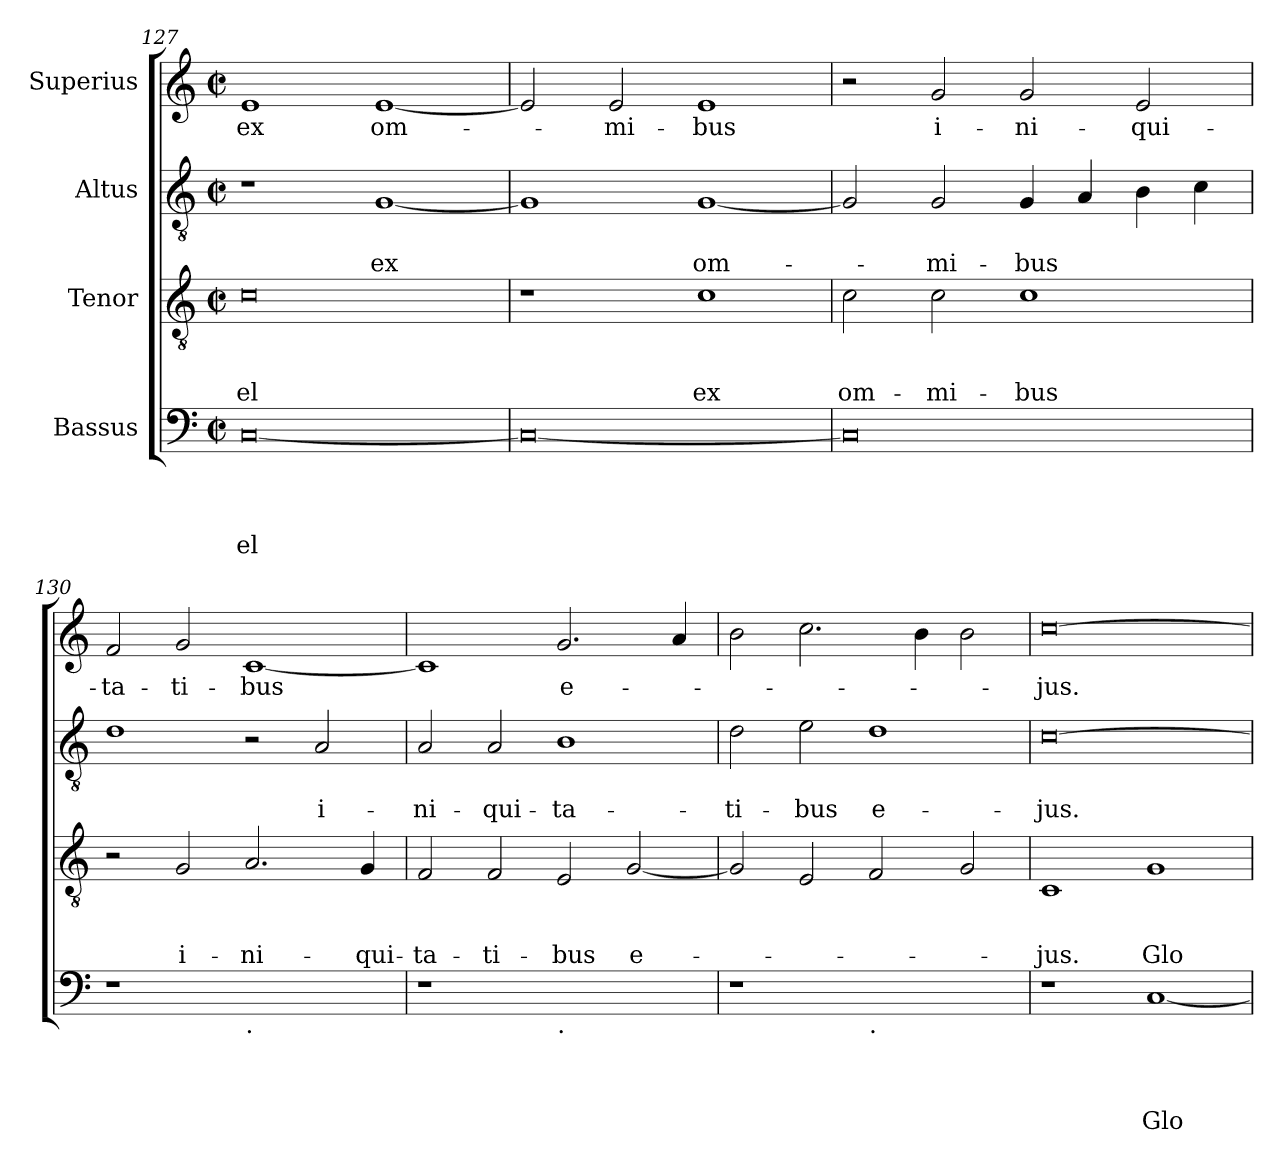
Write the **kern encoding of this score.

**kern	**text	**text	**text	**text	**kern	**text	**text	**text	**kern	**text	**text	**kern	**text
*part4	*part4	*part4	*part4	*part4	*part3	*part3	*part3	*part3	*part2	*part2	*part2	*part1	*part1
*staff4	*staff4	*staff4	*staff4	*staff4	*staff3	*staff3	*staff3	*staff3	*staff2	*staff2	*staff2	*staff1	*staff1
*I"Bassus	*	*	*	*	*I"Tenor	*	*	*	*I"Altus	*	*	*I"Superius	*
*clefF4	*	*	*	*	*clefGv2	*	*	*	*clefGv2	*	*	*clefG2	*
*k[]	*	*	*	*	*k[]	*	*	*	*k[]	*	*	*k[]	*
*C:	*	*	*	*	*C:	*	*	*	*C:	*	*	*C:	*
*M2/2	*	*	*	*	*M2/2	*	*	*	*M2/2	*	*	*M2/2	*
*met(c|)	*	*	*	*	*met(c|)	*	*	*	*met(c|)	*	*	*met(c|)	*
=127	=127	=127	=127	=127	=127	=127	=127	=127	=127	=127	=127	=127	=127
!	!	!	!	!LO:LY:b	!	!	!	!LO:LY:b	!	!	!	!	!LO:LY:b
[<0C	.	.	.	-el	0c	.	.	-el	1r	.	.	1e	ex
!	!	!	!	!	!	!	!	!	!	!	!LO:LY:b	!	!LO:LY:b
.	.	.	.	.	.	.	.	.	[<1G	.	ex	[<1e	om-
=128	=128	=128	=128	=128	=128	=128	=128	=128	=128	=128	=128	=128	=128
0C_	.	.	.	.	1r	.	.	.	1G]	.	.	2e/]	.
!	!	!	!	!	!	!	!	!	!	!	!	!	!LO:LY:b
.	.	.	.	.	.	.	.	.	.	.	.	2e/	-mi-
!	!	!	!	!	!	!	!	!LO:LY:b	!	!	!LO:LY:b	!	!LO:LY:b
.	.	.	.	.	1c	.	.	ex	[<1G	.	om-	1e	-bus
=129	=129	=129	=129	=129	=129	=129	=129	=129	=129	=129	=129	=129	=129
!	!	!	!	!	!	!	!	!LO:LY:b	!	!	!	!	!
0C]	.	.	.	.	2c\	.	.	om-	2G/]	.	.	2r	.
!	!	!	!	!	!	!	!	!LO:LY:b	!	!	!LO:LY:b	!	!LO:LY:b
.	.	.	.	.	2c\	.	.	-mi-	2G/	.	-mi-	2g/	i-
!	!	!	!	!	!	!	!	!LO:LY:b	!	!	!LO:LY:b	!	!LO:LY:b
.	.	.	.	.	1c	.	.	-bus	4G/	.	-bus	2g/	-ni-
.	.	.	.	.	.	.	.	.	4A/	.	.	.	.
!	!	!	!	!	!	!	!	!	!	!	!	!	!LO:LY:b
.	.	.	.	.	.	.	.	.	4B\	.	.	2e/	-qui-
.	.	.	.	.	.	.	.	.	4c\	.	.	.	.
=130	=130	=130	=130	=130	=130	=130	=130	=130	=130	=130	=130	=130	=130
!	!	!	!	!	!	!	!	!	!	!	!	!	!LO:LY:b
1r	.	.	.	.	2r	.	.	.	1d	.	.	2f/	-ta-
!	!	!	!	!	!	!	!	!LO:LY:b	!	!	!	!	!LO:LY:b
.	.	.	.	.	2G/	.	.	i-	.	.	.	2g/	-ti-
!LO:TX:b:t=.	!	!	!	!	!	!	!	!	!	!	!	!	!
!	!	!	!	!	!	!	!	!LO:LY:b	!	!	!	!	!LO:LY:b
1ryy	.	.	.	.	2.A/	.	.	-ni-	2r	.	.	[<1c	-bus
!	!	!	!	!	!	!	!	!	!	!	!LO:LY:b	!	!
.	.	.	.	.	.	.	.	.	2A/	.	i-	.	.
!	!	!	!	!	!	!	!	!LO:LY:b	!	!	!	!	!
.	.	.	.	.	4G/	.	.	-qui-	.	.	.	.	.
=131	=131	=131	=131	=131	=131	=131	=131	=131	=131	=131	=131	=131	=131
!	!	!	!	!	!	!	!	!LO:LY:b	!	!	!LO:LY:b	!	!
1r	.	.	.	.	2F/	.	.	-ta-	2A/	.	-ni-	1c]	.
!	!	!	!	!	!	!	!	!LO:LY:b	!	!	!LO:LY:b	!	!
.	.	.	.	.	2F/	.	.	-ti-	2A/	.	-qui-	.	.
!LO:TX:b:t=.	!	!	!	!	!	!	!	!	!	!	!	!	!
!	!	!	!	!	!	!	!	!LO:LY:b	!	!	!LO:LY:b	!	!LO:LY:b
1ryy	.	.	.	.	2E/	.	.	-bus	1B	.	-ta-	2.g/	e-
!	!	!	!	!	!	!	!	!LO:LY:b	!	!	!	!	!
.	.	.	.	.	[<2G/	.	.	e-	.	.	.	.	.
.	.	.	.	.	.	.	.	.	.	.	.	4a/	.
=132	=132	=132	=132	=132	=132	=132	=132	=132	=132	=132	=132	=132	=132
!	!	!	!	!	!	!	!	!	!	!	!LO:LY:b	!	!
1r	.	.	.	.	2G/]	.	.	.	2d\	.	-ti-	2b\	.
!	!	!	!	!	!	!	!	!	!	!	!LO:LY:b	!	!
.	.	.	.	.	2E/	.	.	.	2e\	.	-bus	2.cc\	.
!LO:TX:b:t=.	!	!	!	!	!	!	!	!	!	!	!	!	!
!	!	!	!	!	!	!	!	!	!	!	!LO:LY:b	!	!
1ryy	.	.	.	.	2F/	.	.	.	1d	.	e-	.	.
.	.	.	.	.	.	.	.	.	.	.	.	4b\	.
.	.	.	.	.	2G/	.	.	.	.	.	.	2b\	.
!!LO:LB:g=z
=133	=133	=133	=133	=133	=133	=133	=133	=133	=133	=133	=133	=133	=133
!	!	!	!	!	!	!	!	!LO:LY:b	!	!	!LO:LY:b	!	!LO:LY:b
1r	.	.	.	.	1C	.	.	-jus.	[>0c	.	-jus.	[>0cc	-jus.
!	!	!	!	!LO:LY:b	!	!	!	!LO:LY:b	!	!	!	!	!
[<1C	.	.	.	Glo-	1G	.	.	Glo	.	.	.	.	.
=	=	=	=	=	=	=	=	=	=	=	=	=	=
*-	*-	*-	*-	*-	*-	*-	*-	*-	*-	*-	*-	*-	*-
